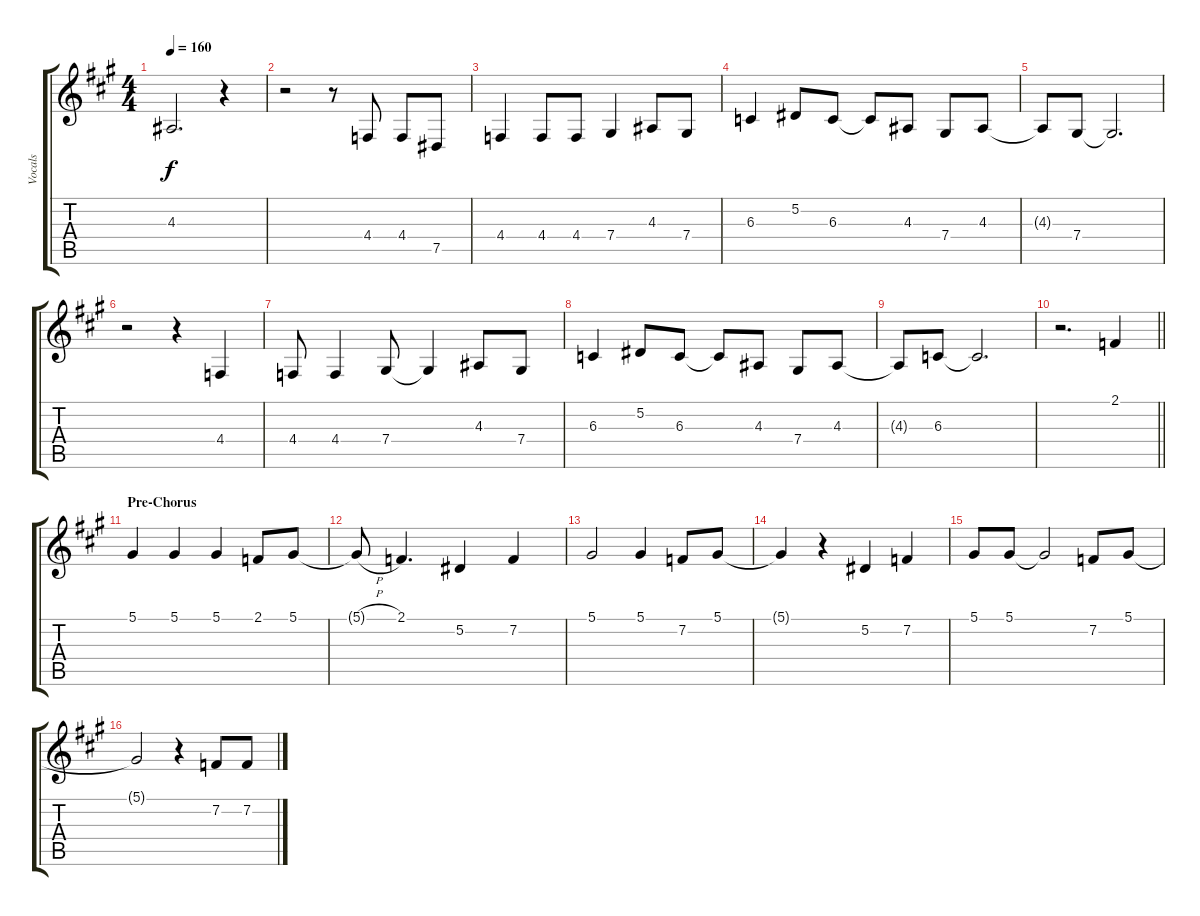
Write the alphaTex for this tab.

\track ("Vocals" "Vocals") {instrument lead1square}
\staff {score tabs}
\tuning (Eb4 Bb3 Gb3 Db3 Ab2 Eb2) {hide}
\ts (4 4)
\tempo 160
\clef g2
\ks a
4.3{t}.2{d dy f} r.4 |
r.2 r.8 4.4.8 4.4.8 7.5.8 |
4.4.4 4.4.8 4.4.8 7.4.4 4.3.8 7.4.8 |
6.3.4 5.2.8 6.3.8 6.3{t}.8 4.3.8 7.4.8 4.3.8 |
4.3{t}.8 7.4.8 7.4{t}.2{d} |
r.2 r.4 4.4.4 |
4.4.8 4.4.4 7.4.8 7.4{t}.4 4.3.8 7.4.8 |
6.3.4 5.2.8 6.3.8 6.3{t}.8 4.3.8 7.4.8 4.3.8 |
4.3{t}.8 6.3.8 6.3{t}.2{d} |
\barLineRight lightlight
r.2{d} 2.1.4 |
\section ("" "Pre-Chorus")
5.1.4 5.1.4 5.1.4 2.1.8 5.1.8 |
5.1{h t}.8 2.1.4{d} 5.2.4 7.2.4 |
5.1.2 5.1.4 7.2.8 5.1.8 |
5.1{t}.4 r.4 5.2.4 7.2.4 |
5.1.8 5.1.8 5.1{t}.2 7.2.8 5.1.8 |
5.1{t}.2 r.4 7.2.8 7.2.8
